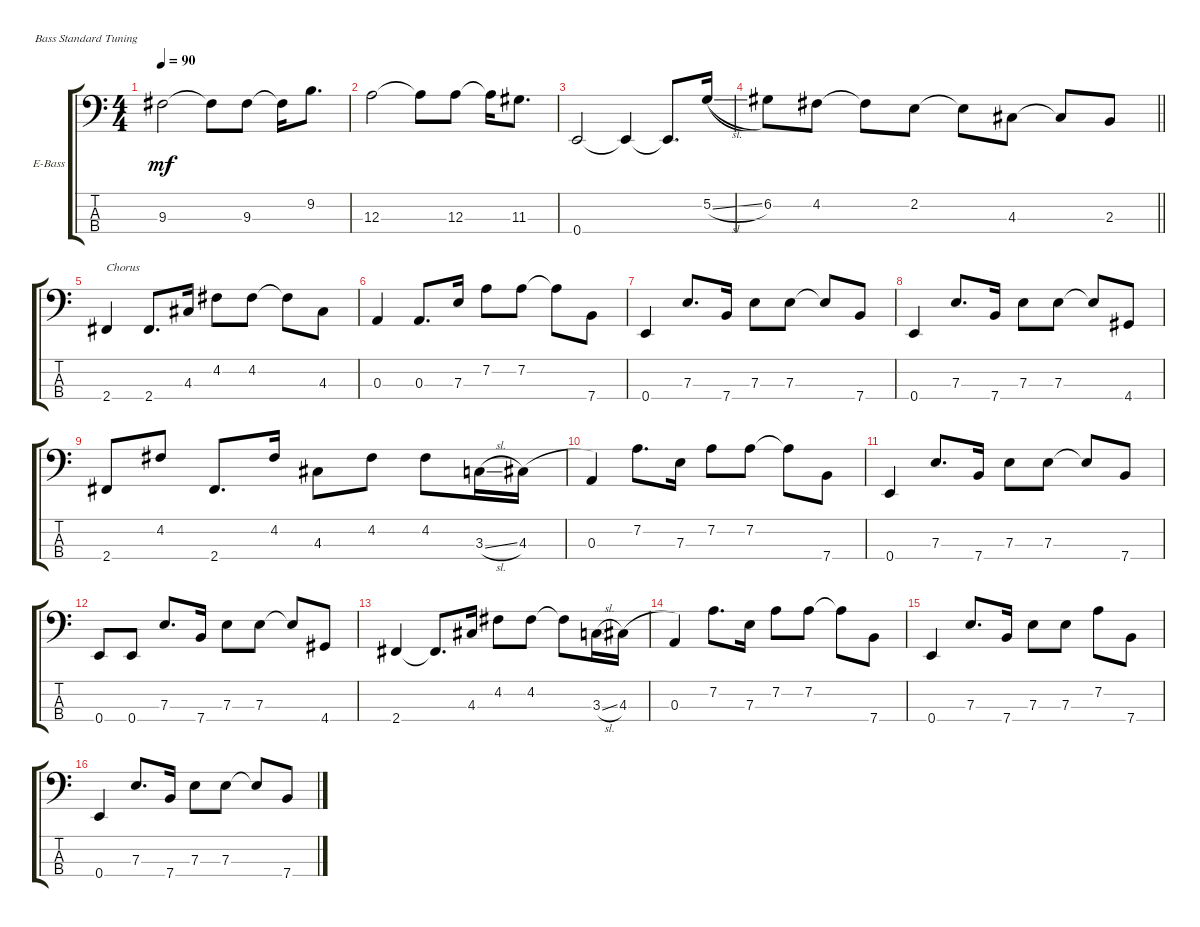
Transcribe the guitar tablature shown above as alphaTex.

\defaultSystemsLayout 4
\bracketExtendMode groupsimilarinstruments
\firstSystemTrackNameOrientation horizontal
\otherSystemsTrackNameOrientation horizontal
\track ("Electric Bass" "E-Bass") {instrument electricbassfinger}
\staff {score tabs}
\tuning (G2 D2 A1 E1)
\ts (4 4)
\tempo 90
\clef f4
\ks c
9.3.2{dy mf} 9.3{t}.8 9.3.8 9.3{t}.16 9.2.8{d} |
12.3.2 12.3{t}.8 12.3.8 12.3{t}.16 11.3.8{d} |
0.4.2 0.4{t}.4 0.4{t}.8{d} 5.2{sl}.16{legatoorigin} |
\barLineRight lightlight
6.2.8 4.2.8 4.2{t}.8 2.2.8 2.2{t}.8 4.3.8 4.3{t}.8 2.3.8 |
2.4.4{txt "Chorus"} 2.4.8{d} 4.3.16 4.2.8 4.2.8 4.2{t}.8 4.3.8 |
0.3.4 0.3.8{d} 7.3.16 7.2.8 7.2.8 7.2{t}.8 7.4.8 |
0.4.4 7.3.8{d} 7.4.16 7.3.8 7.3.8 7.3{t}.8 7.4.8 |
0.4.4 7.3.8{d} 7.4.16 7.3.8 7.3.8 7.3{t}.8 4.4.8 |
2.4.8 4.2.8 2.4.8{d} 4.2.16 4.3.8 4.2.8 4.2.8 3.3{sl}.16 4.3.16{legatoorigin} |
0.3.4 7.2.8{d} 7.3.16 7.2.8 7.2.8 7.2{t}.8 7.4.8 |
0.4.4 7.3.8{d} 7.4.16 7.3.8 7.3.8 7.3{t}.8 7.4.8 |
0.4.8 0.4.8 7.3.8{d} 7.4.16 7.3.8 7.3.8 7.3{t}.8 4.4.8 |
2.4.4 2.4{t}.8{d} 4.3.16 4.2.8 4.2.8 4.2{t}.8 3.3{sl}.16 4.3.16{legatoorigin} |
0.3.4 7.2.8{d} 7.3.16 7.2.8 7.2.8 7.2{t}.8 7.4.8 |
0.4.4 7.3.8{d} 7.4.16 7.3.8 7.3.8 7.2.8 7.4.8 |
0.4.4 7.3.8{d} 7.4.16 7.3.8 7.3.8 7.3{t}.8 7.4.8
